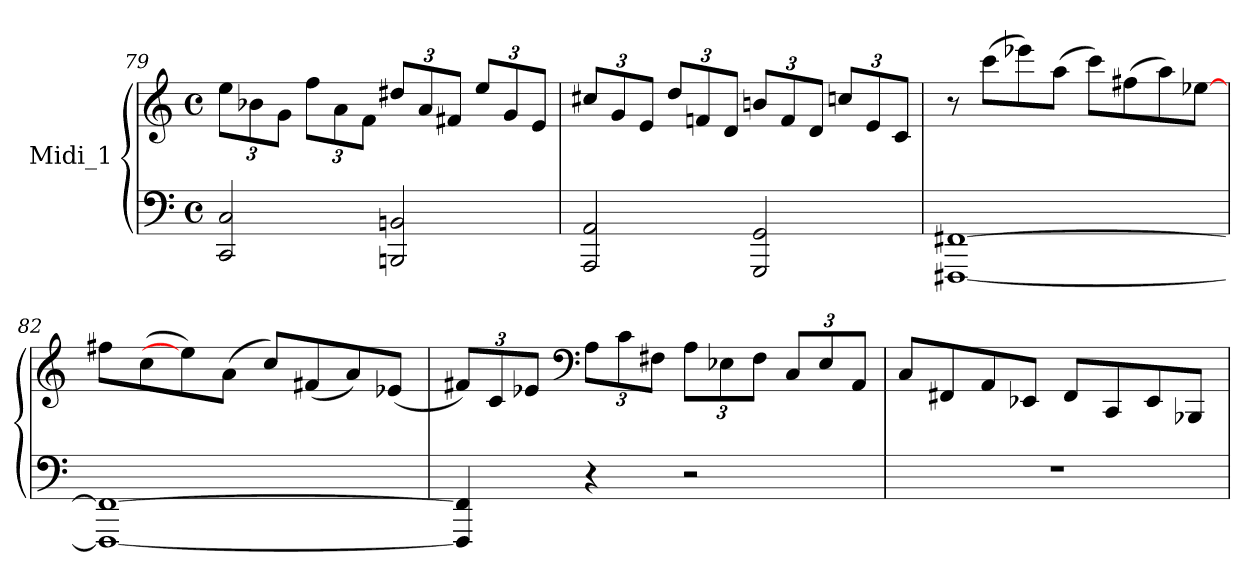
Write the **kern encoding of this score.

**kern	**kern
*part1	*part1
*staff2	*staff1
*I"Midi_1	*
*clefF4	*clefG2
*k[]	*k[]
*M4/4	*M4/4
*met(c)	*met(c)
*	*Xbrackettup
=79	=79
2CC/ 2C/	12ee\L
.	12b-X\
.	12g\J
.	12ff\L
.	12a\
.	12f\J
2BBBni/ 2BBni/	12dd#X/L
.	12a/
.	12f#X/J
.	12ee/L
.	12g/
.	12e/J
=80	=80
2AAA/ 2AA/	12cc#X/L
.	12g/
.	12e/J
.	12dd/L
.	12fni/
.	12d/J
2GGG/ 2GG/	12bni/L
.	12f/
.	12d/J
.	12ccn/L
.	12e/
.	12c/J
!!LO:LB:g=z
=81	=81
[1FFF#X [1FF#X	8r
.	(>8ccc\L
.	8eee-X\)
.	(8aa\J
.	8ccc\L)
.	(8ff#X\
.	8aa\)
.	[8ee-X\J
!!LO:LB:g=z
=82	=82
1FFF#i_ 1FF#i_	8ff#X\L
.	(8cc\
.	8ee-\])
.	(8a\J
.	8cc/L)
.	(8f#X/
.	8a/)
.	(8e-X/J
=83	=83
4FFF#/] 4FF#/]	12f#X/L)
.	12c/
.	12e-X/J
*	*clefF4
4r	12A\L
.	12c\
.	12F#X\J
2r	12A\L
.	12E-X\
.	12F#\J
.	12C/L
.	12E-/
.	12AA/J
=84	=84
1r	8C/L
.	8FF#X/
.	8AA/
.	8EE-X/J
.	8FF#/L
.	8CC/
.	8EE-/
.	8BBB-X/J
=	=
*-	*-
